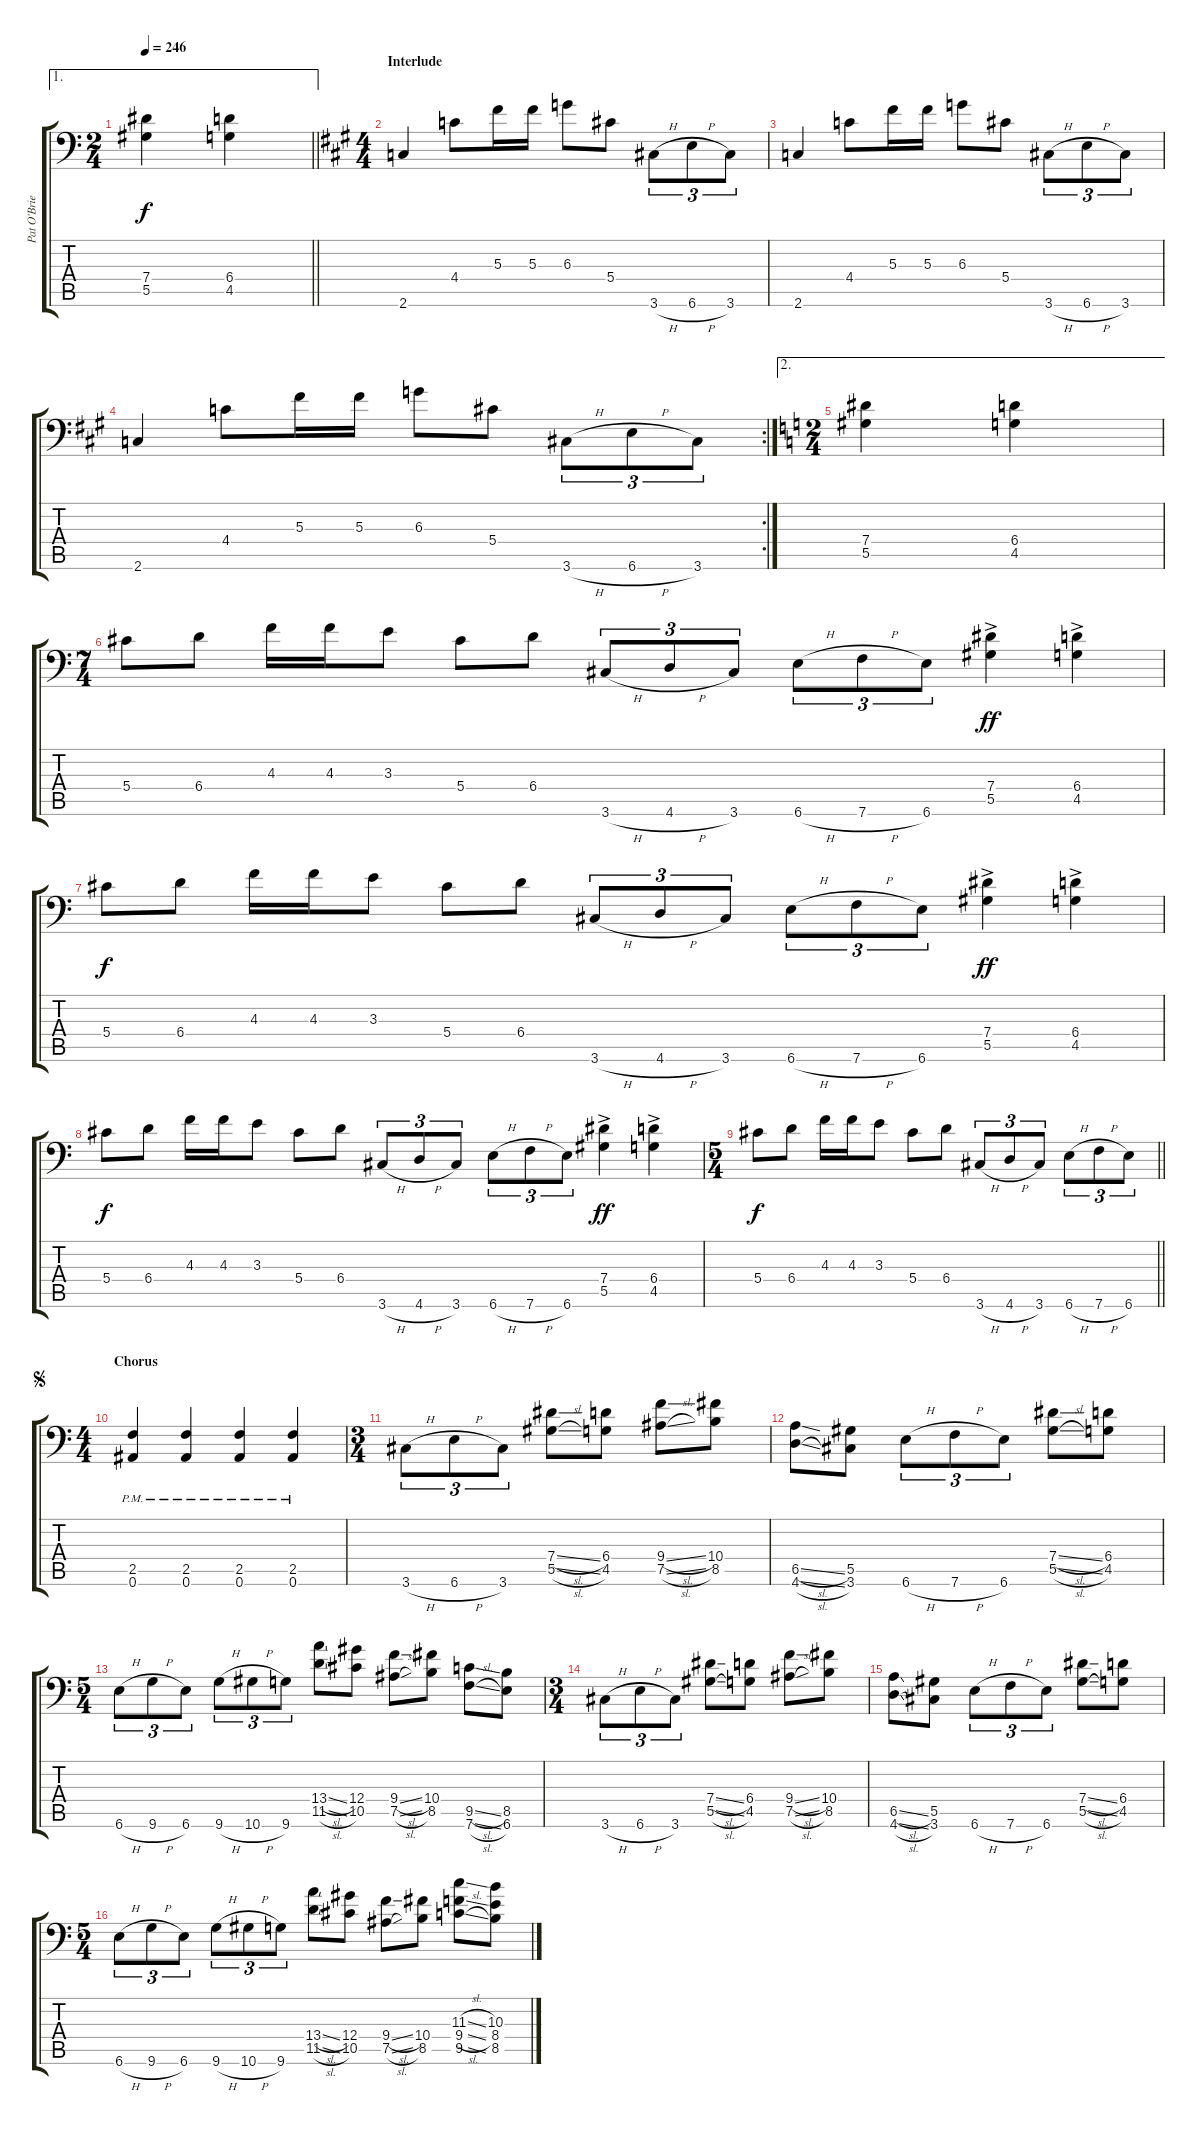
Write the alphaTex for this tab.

\track ("Pat O'Brien" "Pat O'Brie") {instrument distortionguitar}
\staff {score tabs}
\tuning (Bb3 F3 Db3 Ab2 Eb2 Bb1) {hide}
\ae 1
\ts (2 4)
\tempo 246
\clef f4
\barLineRight lightlight
\ks c
(7.4 5.5).4{dy f} (6.4 4.5).4 |
\ts (4 4)
\section ("" "Interlude")
\ks f#minor
2.6.4 4.4.8 5.3.16 5.3.16 6.3.8 5.4.8 3.6{h}.8{tu (3 2)} 6.6{h}.8{tu (3 2)} 3.6.8{tu (3 2)} |
2.6.4 4.4.8 5.3.16 5.3.16 6.3.8 5.4.8 3.6{h}.8{tu (3 2)} 6.6{h}.8{tu (3 2)} 3.6.8{tu (3 2)} |
\rc 2
2.6.4 4.4.8 5.3.16 5.3.16 6.3.8 5.4.8 3.6{h}.8{tu (3 2)} 6.6{h}.8{tu (3 2)} 3.6.8{tu (3 2)} |
\ae 2
\ts (2 4)
\ks c
(7.4 5.5).4 (6.4 4.5).4 |
\ts (7 4)
5.4.8 6.4.8 4.3.16 4.3.16 3.3.8 5.4.8 6.4.8 3.6{h}.8{tu (3 2)} 4.6{h}.8{tu (3 2)} 3.6.8{tu (3 2)} 6.6{h}.8{tu (3 2)} 7.6{h}.8{tu (3 2)} 6.6.8{tu (3 2)} (7.4{ac} 5.5{ac}).4{dy ff} (6.4{ac} 4.5{ac}).4 |
5.4.8{dy f} 6.4.8 4.3.16 4.3.16 3.3.8 5.4.8 6.4.8 3.6{h}.8{tu (3 2)} 4.6{h}.8{tu (3 2)} 3.6.8{tu (3 2)} 6.6{h}.8{tu (3 2)} 7.6{h}.8{tu (3 2)} 6.6.8{tu (3 2)} (7.4{ac} 5.5{ac}).4{dy ff} (6.4{ac} 4.5{ac}).4 |
5.4.8{dy f} 6.4.8 4.3.16 4.3.16 3.3.8 5.4.8 6.4.8 3.6{h}.8{tu (3 2)} 4.6{h}.8{tu (3 2)} 3.6.8{tu (3 2)} 6.6{h}.8{tu (3 2)} 7.6{h}.8{tu (3 2)} 6.6.8{tu (3 2)} (7.4{ac} 5.5{ac}).4{dy ff} (6.4{ac} 4.5{ac}).4 |
\ts (5 4)
\barLineRight lightlight
5.4.8{dy f} 6.4.8 4.3.16 4.3.16 3.3.8 5.4.8 6.4.8 3.6{h}.8{tu (3 2)} 4.6{h}.8{tu (3 2)} 3.6.8{tu (3 2)} 6.6{h}.8{tu (3 2)} 7.6{h}.8{tu (3 2)} 6.6.8{tu (3 2)} |
\ts (4 4)
\section ("" "Chorus")
\jump segno
(2.5{pm} 0.6{pm}).4 (2.5{pm} 0.6{pm}).4 (2.5{pm} 0.6{pm}).4 (2.5{pm} 0.6{pm}).4 |
\ts (3 4)
3.6{h}.8{tu (3 2)} 6.6{h}.8{tu (3 2)} 3.6.8{tu (3 2)} (7.4{sl} 5.5{sl}).8 (6.4 4.5).8 (9.4{sl} 7.5{sl}).8 (10.4 8.5).8 |
(6.5{sl} 4.6{sl}).8 (5.5 3.6).8 6.6{h}.8{tu (3 2)} 7.6{h}.8{tu (3 2)} 6.6.8{tu (3 2)} (7.4{sl} 5.5{sl}).8 (6.4 4.5).8 |
\ts (5 4)
6.6{h}.8{tu (3 2)} 9.6{h}.8{tu (3 2)} 6.6.8{tu (3 2)} 9.6{h}.8{tu (3 2)} 10.6{h}.8{tu (3 2)} 9.6.8{tu (3 2)} (13.4{sl} 11.5{sl}).8 (12.4 10.5).8 (9.4{sl} 7.5{sl}).8 (10.4 8.5).8 (9.5{sl} 7.6{sl}).8 (8.5 6.6).8 |
\ts (3 4)
3.6{h}.8{tu (3 2)} 6.6{h}.8{tu (3 2)} 3.6.8{tu (3 2)} (7.4{sl} 5.5{sl}).8 (6.4 4.5).8 (9.4{sl} 7.5{sl}).8 (10.4 8.5).8 |
(6.5{sl} 4.6{sl}).8 (5.5 3.6).8 6.6{h}.8{tu (3 2)} 7.6{h}.8{tu (3 2)} 6.6.8{tu (3 2)} (7.4{sl} 5.5{sl}).8 (6.4 4.5).8 |
\ts (5 4)
6.6{h}.8{tu (3 2)} 9.6{h}.8{tu (3 2)} 6.6.8{tu (3 2)} 9.6{h}.8{tu (3 2)} 10.6{h}.8{tu (3 2)} 9.6.8{tu (3 2)} (13.4{sl} 11.5{sl}).8 (12.4 10.5).8 (9.4{sl} 7.5{sl}).8 (10.4 8.5).8 (11.3{sl} 9.4{sl} 9.5{sl}).8 (10.3 8.4 8.5).8
